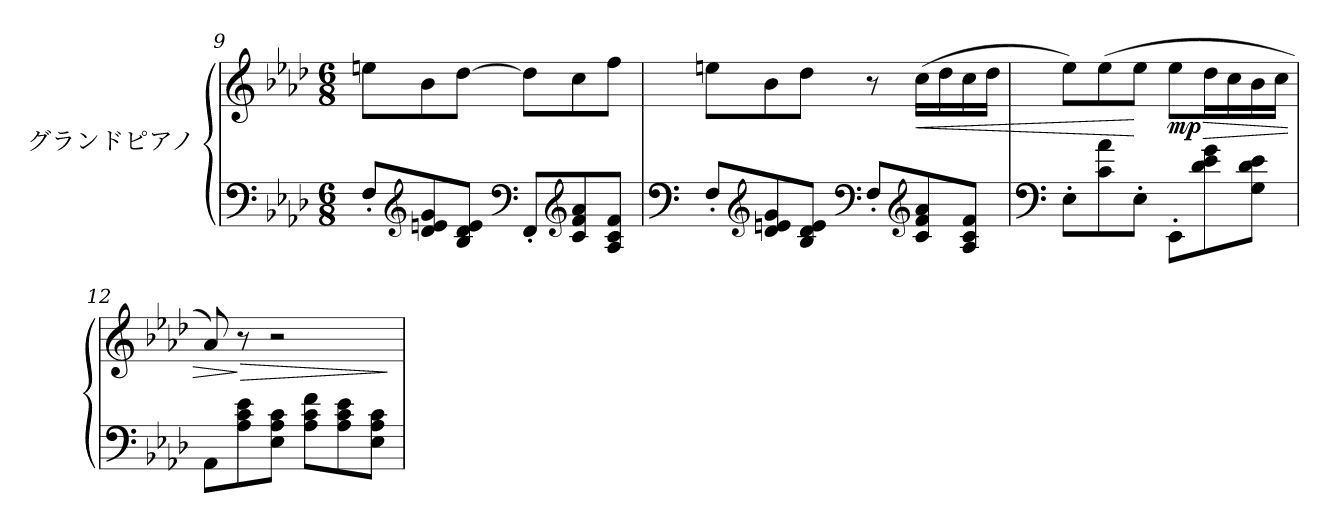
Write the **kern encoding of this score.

**kern	**kern	**dynam
*part1	*part1	*part1
*staff2	*staff1	*staff1/2
*I"グランドピアノ	*	*
!!LO:LB:g=z
*clefF4	*clefG2	*
*k[b-e-a-d-]	*k[b-e-a-d-]	*
*M6/8	*M6/8	*
=9	=9	=9
8F'/L	8een\L	.
*clefG2	*	*
8d-/ 8en/ 8g/	8b-\	.
8B-/ 8d-/ 8e/J	[8dd-\J	.
*clefF4	*	*
8FF'/L	8dd-\L]	.
*clefG2	*	*
8c/ 8f/ 8a-/	8cc\	.
8A-/ 8c/ 8f/J	8ff\J	.
=10	=10	=10
*clefF4	*	*
8F'/L	8een\L	.
*clefG2	*	*
8d-/ 8en/ 8g/	8b-\	.
8B-/ 8d-/ 8e/J	8dd-\J	.
*clefF4	*	*
8F'/L	8r	.
*clefG2	*	*
!	!	!LO:HP:b
8c/ 8f/ 8a-/	(>16cc\LL	<
.	16dd-\	.
8A-/ 8c/ 8f/J	16cc\	.
.	16dd-\JJ	.
=11	=11	=11
*clefF4	*	*
8E-'\L	8ee-\L)	.
8c\ 8a-\	(>8ee-\	.
8E-'\J	8ee-\J	[
!	!	!LO:HP:b
!	!	!LO:DY:n=1:b
8EE-'\L	8ee-\L	> mp
8d-\ 8e-\ 8g\	16dd-\L	.
.	16cc\	.
8G\ 8d-\ 8e-\J	16b-\	.
.	16cc\JJ	.
=12	=12	=12
8AA-\L	8a-/)	.
!	!	!LO:HP:n=1:b
8A-\ 8c\ 8e-\	8r	] >
8E-\ 8A-\ 8c\J	2r	.
*	*MM53	*
8A-\ 8c\ 8f\L	.	.
8A-\ 8c\ 8e-\	.	.
*	*MM51	*
8E-\ 8A-\ 8c\J	.	.
.	.	]
=	=	=
*-	*-	*-
